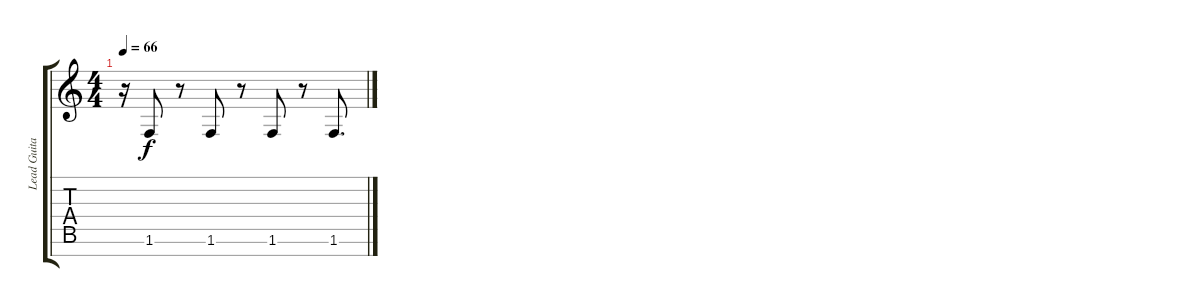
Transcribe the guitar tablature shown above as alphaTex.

\track ("Lead Guitar" "Lead Guita") {instrument overdrivenguitar}
\staff {score tabs}
\tuning (E4 B3 G3 D3 A2 E2 B1) {hide}
\ts (4 4)
\tempo 66
\clef g2
\ks c
r.16{dy pp} 1.6.8{dy f} r.8 1.6.8 r.8 1.6.8 r.8 1.6.8{d}
